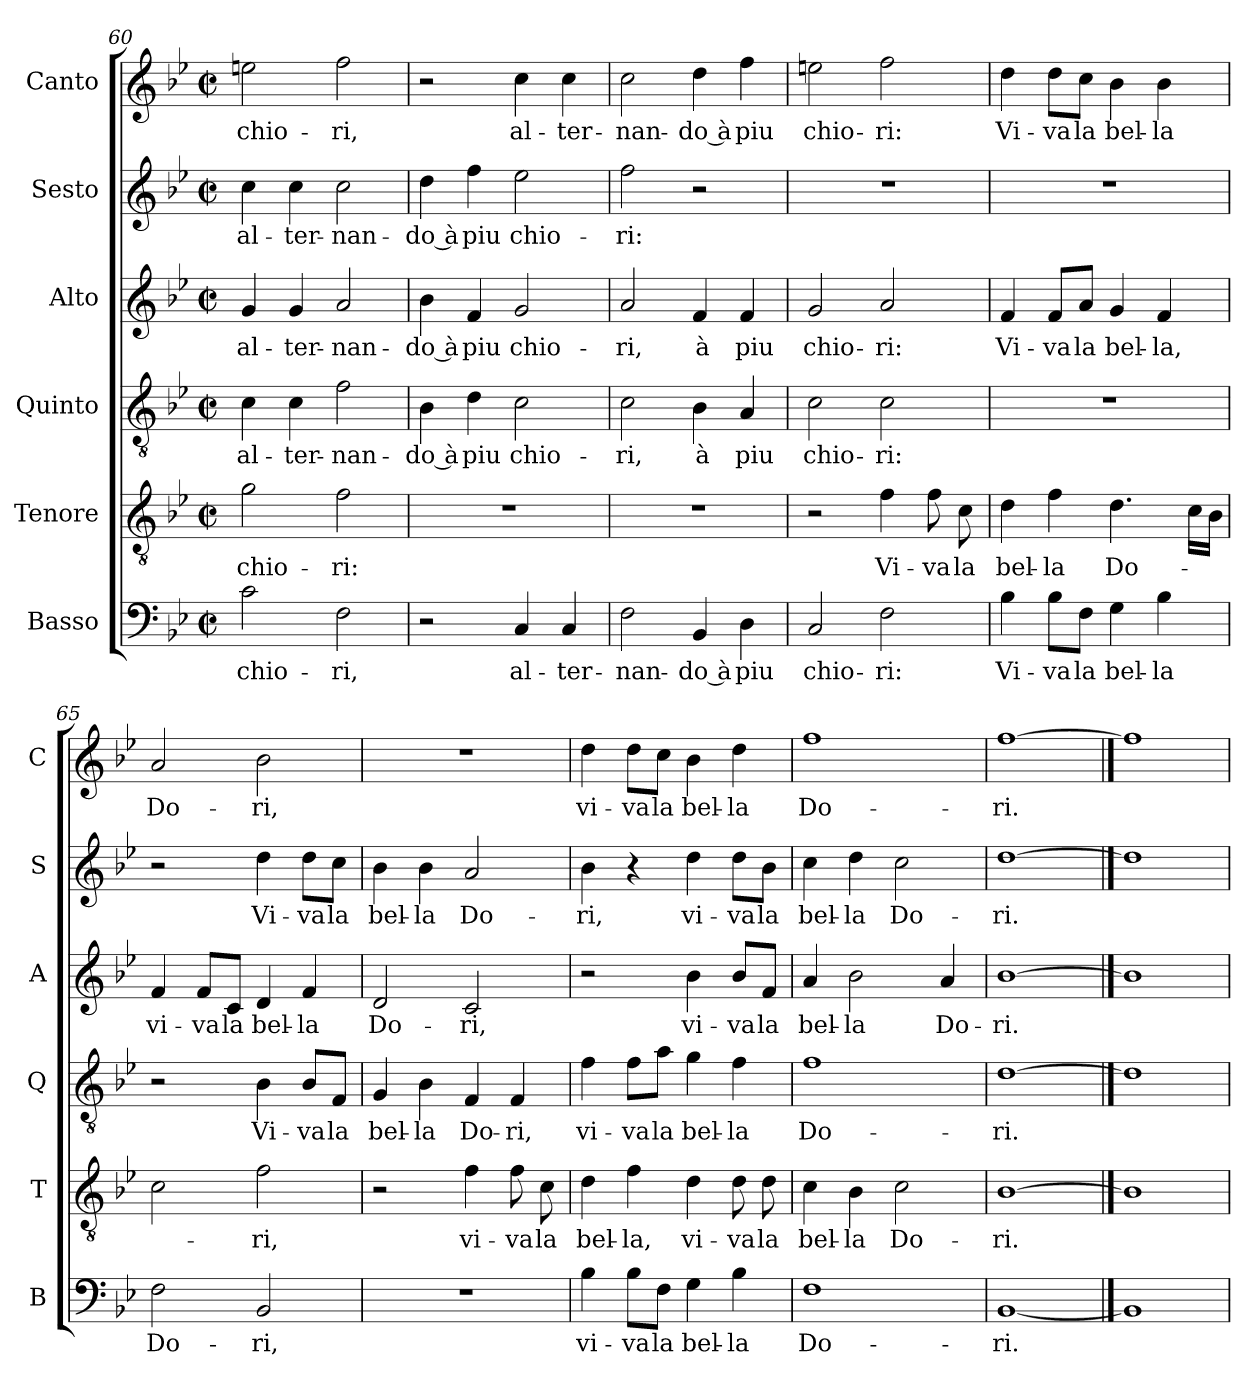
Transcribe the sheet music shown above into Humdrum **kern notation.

**kern	**text	**kern	**text	**kern	**text	**kern	**text	**kern	**text	**kern	**text
*part6	*part6	*part5	*part5	*part4	*part4	*part3	*part3	*part2	*part2	*part1	*part1
*staff6	*staff6	*staff5	*staff5	*staff4	*staff4	*staff3	*staff3	*staff2	*staff2	*staff1	*staff1
*I"Basso	*	*I"Tenore	*	*I"Quinto	*	*I"Alto	*	*I"Sesto	*	*I"Canto	*
*I'B	*	*I'T	*	*I'Q	*	*I'A	*	*I'S	*	*I'C	*
*clefF4	*	*clefGv2	*	*clefGv2	*	*clefG2	*	*clefG2	*	*clefG2	*
*k[b-e-]	*	*k[b-e-]	*	*k[b-e-]	*	*k[b-e-]	*	*k[b-e-]	*	*k[b-e-]	*
*B-:	*	*B-:	*	*B-:	*	*B-:	*	*B-:	*	*B-:	*
*M2/2	*	*M2/2	*	*M2/2	*	*M2/2	*	*M2/2	*	*M2/2	*
*met(c|)	*	*met(c|)	*	*met(c|)	*	*met(c|)	*	*met(c|)	*	*met(c|)	*
=60	=60	=60	=60	=60	=60	=60	=60	=60	=60	=60	=60
!	!LO:LY:b	!	!LO:LY:b	!	!LO:LY:b	!	!LO:LY:b	!	!LO:LY:b	!	!LO:LY:b
2c\	chio-	2g\	chio-	4c\	al-	4g/	al-	4cc\	al-	2een\	chio-
!	!	!	!	!	!LO:LY:b	!	!LO:LY:b	!	!LO:LY:b	!	!
.	.	.	.	4c\	-ter-	4g/	-ter-	4cc\	-ter-	.	.
!	!LO:LY:b	!	!LO:LY:b	!	!LO:LY:b	!	!LO:LY:b	!	!LO:LY:b	!	!LO:LY:b
2F\	-ri,	2f\	-ri:	2f\	-nan-	2a/	-nan-	2cc\	-nan-	2ff\	-ri,
=61	=61	=61	=61	=61	=61	=61	=61	=61	=61	=61	=61
!	!	!	!	!	!LO:LY:b	!	!LO:LY:b	!	!LO:LY:b	!	!
2r	.	1r	.	4B-\	-do à	4b-\	-do à	4dd\	-do à	2r	.
!	!	!	!	!	!LO:LY:b	!	!LO:LY:b	!	!LO:LY:b	!	!
.	.	.	.	4d\	piu	4f/	piu	4ff\	piu	.	.
!	!LO:LY:b	!	!	!	!LO:LY:b	!	!LO:LY:b	!	!LO:LY:b	!	!LO:LY:b
4C/	al-	.	.	2c\	chio-	2g/	chio-	2ee-\	chio-	4cc\	al-
!	!LO:LY:b	!	!	!	!	!	!	!	!	!	!LO:LY:b
4C/	-ter-	.	.	.	.	.	.	.	.	4cc\	-ter-
=62	=62	=62	=62	=62	=62	=62	=62	=62	=62	=62	=62
!	!LO:LY:b	!	!	!	!LO:LY:b	!	!LO:LY:b	!	!LO:LY:b	!	!LO:LY:b
2F\	-nan-	1r	.	2c\	-ri,	2a/	-ri,	2ff\	-ri:	2cc\	-nan-
!	!LO:LY:b	!	!	!	!LO:LY:b	!	!LO:LY:b	!	!	!	!LO:LY:b
4BB-/	-do à	.	.	4B-\	à	4f/	à	2r	.	4dd\	-do à
!	!LO:LY:b	!	!	!	!LO:LY:b	!	!LO:LY:b	!	!	!	!LO:LY:b
4D\	piu	.	.	4A/	piu	4f/	piu	.	.	4ff\	piu
!!LO:PB:g=z
=63	=63	=63	=63	=63	=63	=63	=63	=63	=63	=63	=63
!	!LO:LY:b	!	!	!	!LO:LY:b	!	!LO:LY:b	!	!	!	!LO:LY:b
2C/	chio-	2r	.	2c\	chio-	2g/	chio-	1r	.	2een\	chio-
!	!LO:LY:b	!	!LO:LY:b	!	!LO:LY:b	!	!LO:LY:b	!	!	!	!LO:LY:b
2F\	-ri:	4f\	Vi-	2c\	-ri:	2a/	-ri:	.	.	2ff\	-ri:
!	!	!	!LO:LY:b	!	!	!	!	!	!	!	!
.	.	8f\	-va	.	.	.	.	.	.	.	.
!	!	!	!LO:LY:b	!	!	!	!	!	!	!	!
.	.	8c\	la	.	.	.	.	.	.	.	.
=64	=64	=64	=64	=64	=64	=64	=64	=64	=64	=64	=64
!	!LO:LY:b	!	!LO:LY:b	!	!	!	!LO:LY:b	!	!	!	!LO:LY:b
4B-\	Vi-	4d\	bel-	1r	.	4f/	Vi-	1r	.	4dd\	Vi-
!	!LO:LY:b	!	!LO:LY:b	!	!	!	!LO:LY:b	!	!	!	!LO:LY:b
8B-\L	-va	4f\	-la	.	.	8f/L	-va	.	.	8dd\L	-va
!	!LO:LY:b	!	!	!	!	!	!LO:LY:b	!	!	!	!LO:LY:b
8F\J	la	.	.	.	.	8a/J	la	.	.	8cc\J	la
!	!LO:LY:b	!	!LO:LY:b	!	!	!	!LO:LY:b	!	!	!	!LO:LY:b
4G\	bel-	4.d\	Do-	.	.	4g/	bel-	.	.	4b-\	bel-
!	!LO:LY:b	!	!	!	!	!	!LO:LY:b	!	!	!	!LO:LY:b
4B-\	-la	.	.	.	.	4f/	-la,	.	.	4b-\	-la
.	.	16c\LL	.	.	.	.	.	.	.	.	.
.	.	16B-\JJ	.	.	.	.	.	.	.	.	.
=65	=65	=65	=65	=65	=65	=65	=65	=65	=65	=65	=65
!	!LO:LY:b	!	!	!	!	!	!LO:LY:b	!	!	!	!LO:LY:b
2F\	Do-	2c\	.	2r	.	4f/	vi-	2r	.	2a/	Do-
!	!	!	!	!	!	!	!LO:LY:b	!	!	!	!
.	.	.	.	.	.	8f/L	-va	.	.	.	.
!	!	!	!	!	!	!	!LO:LY:b	!	!	!	!
.	.	.	.	.	.	8c/J	la	.	.	.	.
!	!LO:LY:b	!	!LO:LY:b	!	!LO:LY:b	!	!LO:LY:b	!	!LO:LY:b	!	!LO:LY:b
2BB-/	-ri,	2f\	-ri,	4B-\	Vi-	4d/	bel-	4dd\	Vi-	2b-\	-ri,
!	!	!	!	!	!LO:LY:b	!	!LO:LY:b	!	!LO:LY:b	!	!
.	.	.	.	8B-/L	-va	4f/	-la	8dd\L	-va	.	.
!	!	!	!	!	!LO:LY:b	!	!	!	!LO:LY:b	!	!
.	.	.	.	8F/J	la	.	.	8cc\J	la	.	.
=66	=66	=66	=66	=66	=66	=66	=66	=66	=66	=66	=66
!	!	!	!	!	!LO:LY:b	!	!LO:LY:b	!	!LO:LY:b	!	!
1r	.	2r	.	4G/	bel-	2d/	Do-	4b-\	bel-	1r	.
!	!	!	!	!	!LO:LY:b	!	!	!	!LO:LY:b	!	!
.	.	.	.	4B-\	-la	.	.	4b-\	-la	.	.
!	!	!	!LO:LY:b	!	!LO:LY:b	!	!LO:LY:b	!	!LO:LY:b	!	!
.	.	4f\	vi-	4F/	Do-	2c/	-ri,	2a/	Do-	.	.
!	!	!	!LO:LY:b	!	!LO:LY:b	!	!	!	!	!	!
.	.	8f\	-va	4F/	-ri,	.	.	.	.	.	.
!	!	!	!LO:LY:b	!	!	!	!	!	!	!	!
.	.	8c\	la	.	.	.	.	.	.	.	.
=67	=67	=67	=67	=67	=67	=67	=67	=67	=67	=67	=67
!	!LO:LY:b	!	!LO:LY:b	!	!LO:LY:b	!	!	!	!LO:LY:b	!	!LO:LY:b
4B-\	vi-	4d\	bel-	4f\	vi-	2r	.	4b-\	-ri,	4dd\	vi-
!	!LO:LY:b	!	!LO:LY:b	!	!LO:LY:b	!	!	!	!	!	!LO:LY:b
8B-\L	-va	4f\	-la,	8f\L	-va	.	.	4r	.	8dd\L	-va
!	!LO:LY:b	!	!	!	!LO:LY:b	!	!	!	!	!	!LO:LY:b
8F\J	la	.	.	8a\J	la	.	.	.	.	8cc\J	la
!	!LO:LY:b	!	!LO:LY:b	!	!LO:LY:b	!	!LO:LY:b	!	!LO:LY:b	!	!LO:LY:b
4G\	bel-	4d\	vi-	4g\	bel-	4b-\	vi-	4dd\	vi-	4b-\	bel-
!	!LO:LY:b	!	!LO:LY:b	!	!LO:LY:b	!	!LO:LY:b	!	!LO:LY:b	!	!LO:LY:b
4B-\	-la	8d\	-va	4f\	-la	8b-/L	-va	8dd\L	-va	4dd\	-la
!	!	!	!LO:LY:b	!	!	!	!LO:LY:b	!	!LO:LY:b	!	!
.	.	8d\	la	.	.	8f/J	la	8b-\J	la	.	.
=68	=68	=68	=68	=68	=68	=68	=68	=68	=68	=68	=68
!	!LO:LY:b	!	!LO:LY:b	!	!LO:LY:b	!	!LO:LY:b	!	!LO:LY:b	!	!LO:LY:b
1F	Do-	4c\	bel-	1f	Do-	4a/	bel-	4cc\	bel-	1ff	Do-
!	!	!	!LO:LY:b	!	!	!	!LO:LY:b	!	!LO:LY:b	!	!
.	.	4B-\	-la	.	.	2b-\	-la	4dd\	-la	.	.
!	!	!	!LO:LY:b	!	!	!	!	!	!LO:LY:b	!	!
.	.	2c\	Do-	.	.	.	.	2cc\	Do-	.	.
!	!	!	!	!	!	!	!LO:LY:b	!	!	!	!
.	.	.	.	.	.	4a/	Do-	.	.	.	.
=69	=69	=69	=69	=69	=69	=69	=69	=69	=69	=69	=69
!	!LO:LY:b	!	!LO:LY:b	!	!LO:LY:b	!	!LO:LY:b	!	!LO:LY:b	!	!LO:LY:b
[1BB-	-ri.	[1B-	-ri.	[1d	-ri.	[1b-	-ri.	[1dd	-ri.	[1ff	-ri.
==70	==70	==70	==70	==70	==70	==70	==70	==70	==70	==70	==70
1BB-]	.	1B-]	.	1d]	.	1b-]	.	1dd]	.	1ff]	.
=	=	=	=	=	=	=	=	=	=	=	=
*-	*-	*-	*-	*-	*-	*-	*-	*-	*-	*-	*-
